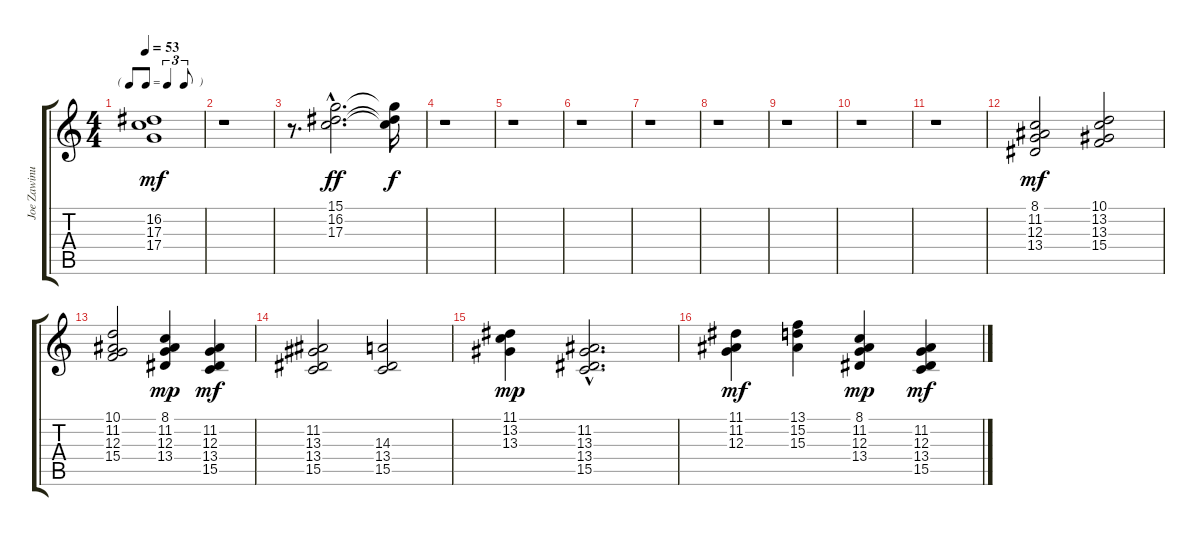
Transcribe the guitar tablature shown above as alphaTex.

\track ("Joe Zawinul" "Joe Zawinu") {instrument electricpiano2}
\staff {score tabs}
\tuning (E4 B3 G3 D3 A2 E2) {hide}
\ts (4 4)
\tf triplet8th
\tempo 53
\clef g2
\ks c
(16.2 17.3 17.4).1{dy mf} |
r.1 |
r.8{d} (15.1{hac} 16.2{hac} 17.3{hac}).2{d dy ff} (15.1{t} 16.2{t} 17.3{t}).16{dy f} |
r.1 |
r.1 |
r.1 |
r.1 |
r.1 |
r.1 |
r.1 |
r.1 |
(8.1 11.2 12.3 13.4).2{dy mf} (10.1 13.2 13.3 15.4).2 |
(10.1 11.2 12.3 15.4).2 (8.1 11.2 12.3 13.4).4{dy mp} (11.2 12.3 13.4 15.5).4{dy mf} |
(11.2 13.3 13.4 15.5).2 (14.3 13.4 15.5).2 |
(11.1 13.2 13.3).4{dy mp} (11.2{hac} 13.3{hac} 13.4{hac} 15.5{hac}).2{d} |
(11.1 11.2 12.3).4{dy mf} (13.1 15.2 15.3).4 (8.1 11.2 12.3 13.4).4{dy mp} (11.2 12.3 13.4 15.5).4{dy mf}
